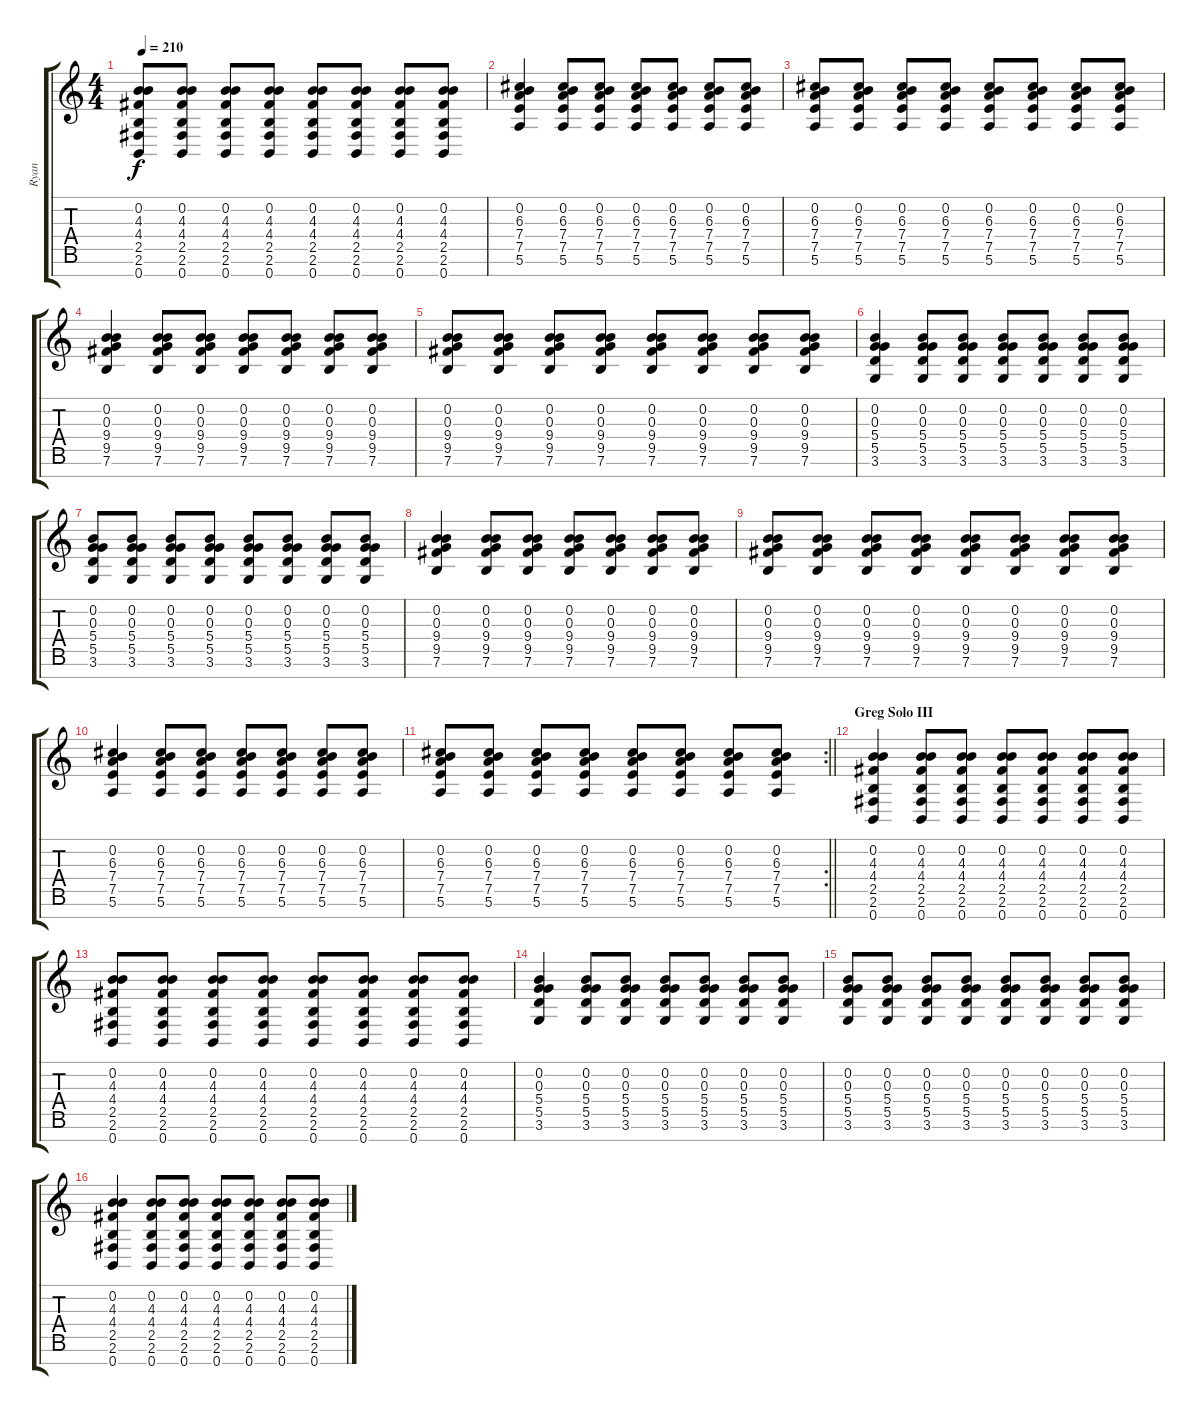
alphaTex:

\track ("Ryan" "Ryan") {instrument distortionguitar}
\staff {score tabs}
\tuning (E4 B3 G3 D3 A2 E2 B1) {hide}
\ts (4 4)
\tempo 210
\clef g2
\ks c
(0.2 4.3 4.4 2.5 2.6 0.7).8{dy f} (0.2 4.3 4.4 2.5 2.6 0.7).8 (0.2 4.3 4.4 2.5 2.6 0.7).8 (0.2 4.3 4.4 2.5 2.6 0.7).8 (0.2 4.3 4.4 2.5 2.6 0.7).8 (0.2 4.3 4.4 2.5 2.6 0.7).8 (0.2 4.3 4.4 2.5 2.6 0.7).8 (0.2 4.3 4.4 2.5 2.6 0.7).8 |
(0.2 6.3 7.4 7.5 5.6).4 (0.2 6.3 7.4 7.5 5.6).8 (0.2 6.3 7.4 7.5 5.6).8 (0.2 6.3 7.4 7.5 5.6).8 (0.2 6.3 7.4 7.5 5.6).8 (0.2 6.3 7.4 7.5 5.6).8 (0.2 6.3 7.4 7.5 5.6).8 |
(0.2 6.3 7.4 7.5 5.6).8 (0.2 6.3 7.4 7.5 5.6).8 (0.2 6.3 7.4 7.5 5.6).8 (0.2 6.3 7.4 7.5 5.6).8 (0.2 6.3 7.4 7.5 5.6).8 (0.2 6.3 7.4 7.5 5.6).8 (0.2 6.3 7.4 7.5 5.6).8 (0.2 6.3 7.4 7.5 5.6).8 |
(0.2 0.3 9.4 9.5 7.6).4 (0.2 0.3 9.4 9.5 7.6).8 (0.2 0.3 9.4 9.5 7.6).8 (0.2 0.3 9.4 9.5 7.6).8 (0.2 0.3 9.4 9.5 7.6).8 (0.2 0.3 9.4 9.5 7.6).8 (0.2 0.3 9.4 9.5 7.6).8 |
(0.2 0.3 9.4 9.5 7.6).8 (0.2 0.3 9.4 9.5 7.6).8 (0.2 0.3 9.4 9.5 7.6).8 (0.2 0.3 9.4 9.5 7.6).8 (0.2 0.3 9.4 9.5 7.6).8 (0.2 0.3 9.4 9.5 7.6).8 (0.2 0.3 9.4 9.5 7.6).8 (0.2 0.3 9.4 9.5 7.6).8 |
(0.2 0.3 5.4 5.5 3.6).4 (0.2 0.3 5.4 5.5 3.6).8 (0.2 0.3 5.4 5.5 3.6).8 (0.2 0.3 5.4 5.5 3.6).8 (0.2 0.3 5.4 5.5 3.6).8 (0.2 0.3 5.4 5.5 3.6).8 (0.2 0.3 5.4 5.5 3.6).8 |
(0.2 0.3 5.4 5.5 3.6).8 (0.2 0.3 5.4 5.5 3.6).8 (0.2 0.3 5.4 5.5 3.6).8 (0.2 0.3 5.4 5.5 3.6).8 (0.2 0.3 5.4 5.5 3.6).8 (0.2 0.3 5.4 5.5 3.6).8 (0.2 0.3 5.4 5.5 3.6).8 (0.2 0.3 5.4 5.5 3.6).8 |
(0.2 0.3 9.4 9.5 7.6).4 (0.2 0.3 9.4 9.5 7.6).8 (0.2 0.3 9.4 9.5 7.6).8 (0.2 0.3 9.4 9.5 7.6).8 (0.2 0.3 9.4 9.5 7.6).8 (0.2 0.3 9.4 9.5 7.6).8 (0.2 0.3 9.4 9.5 7.6).8 |
(0.2 0.3 9.4 9.5 7.6).8 (0.2 0.3 9.4 9.5 7.6).8 (0.2 0.3 9.4 9.5 7.6).8 (0.2 0.3 9.4 9.5 7.6).8 (0.2 0.3 9.4 9.5 7.6).8 (0.2 0.3 9.4 9.5 7.6).8 (0.2 0.3 9.4 9.5 7.6).8 (0.2 0.3 9.4 9.5 7.6).8 |
(0.2 6.3 7.4 7.5 5.6).4 (0.2 6.3 7.4 7.5 5.6).8 (0.2 6.3 7.4 7.5 5.6).8 (0.2 6.3 7.4 7.5 5.6).8 (0.2 6.3 7.4 7.5 5.6).8 (0.2 6.3 7.4 7.5 5.6).8 (0.2 6.3 7.4 7.5 5.6).8 |
\rc 2
\barLineRight lightlight
(0.2 6.3 7.4 7.5 5.6).8 (0.2 6.3 7.4 7.5 5.6).8 (0.2 6.3 7.4 7.5 5.6).8 (0.2 6.3 7.4 7.5 5.6).8 (0.2 6.3 7.4 7.5 5.6).8 (0.2 6.3 7.4 7.5 5.6).8 (0.2 6.3 7.4 7.5 5.6).8 (0.2 6.3 7.4 7.5 5.6).8 |
\section ("" "Greg Solo III")
(0.2 4.3 4.4 2.5 2.6 0.7).4 (0.2 4.3 4.4 2.5 2.6 0.7).8 (0.2 4.3 4.4 2.5 2.6 0.7).8 (0.2 4.3 4.4 2.5 2.6 0.7).8 (0.2 4.3 4.4 2.5 2.6 0.7).8 (0.2 4.3 4.4 2.5 2.6 0.7).8 (0.2 4.3 4.4 2.5 2.6 0.7).8 |
(0.2 4.3 4.4 2.5 2.6 0.7).8 (0.2 4.3 4.4 2.5 2.6 0.7).8 (0.2 4.3 4.4 2.5 2.6 0.7).8 (0.2 4.3 4.4 2.5 2.6 0.7).8 (0.2 4.3 4.4 2.5 2.6 0.7).8 (0.2 4.3 4.4 2.5 2.6 0.7).8 (0.2 4.3 4.4 2.5 2.6 0.7).8 (0.2 4.3 4.4 2.5 2.6 0.7).8 |
(0.2 0.3 5.4 5.5 3.6).4 (0.2 0.3 5.4 5.5 3.6).8 (0.2 0.3 5.4 5.5 3.6).8 (0.2 0.3 5.4 5.5 3.6).8 (0.2 0.3 5.4 5.5 3.6).8 (0.2 0.3 5.4 5.5 3.6).8 (0.2 0.3 5.4 5.5 3.6).8 |
(0.2 0.3 5.4 5.5 3.6).8 (0.2 0.3 5.4 5.5 3.6).8 (0.2 0.3 5.4 5.5 3.6).8 (0.2 0.3 5.4 5.5 3.6).8 (0.2 0.3 5.4 5.5 3.6).8 (0.2 0.3 5.4 5.5 3.6).8 (0.2 0.3 5.4 5.5 3.6).8 (0.2 0.3 5.4 5.5 3.6).8 |
(0.2 4.3 4.4 2.5 2.6 0.7).4 (0.2 4.3 4.4 2.5 2.6 0.7).8 (0.2 4.3 4.4 2.5 2.6 0.7).8 (0.2 4.3 4.4 2.5 2.6 0.7).8 (0.2 4.3 4.4 2.5 2.6 0.7).8 (0.2 4.3 4.4 2.5 2.6 0.7).8 (0.2 4.3 4.4 2.5 2.6 0.7).8
